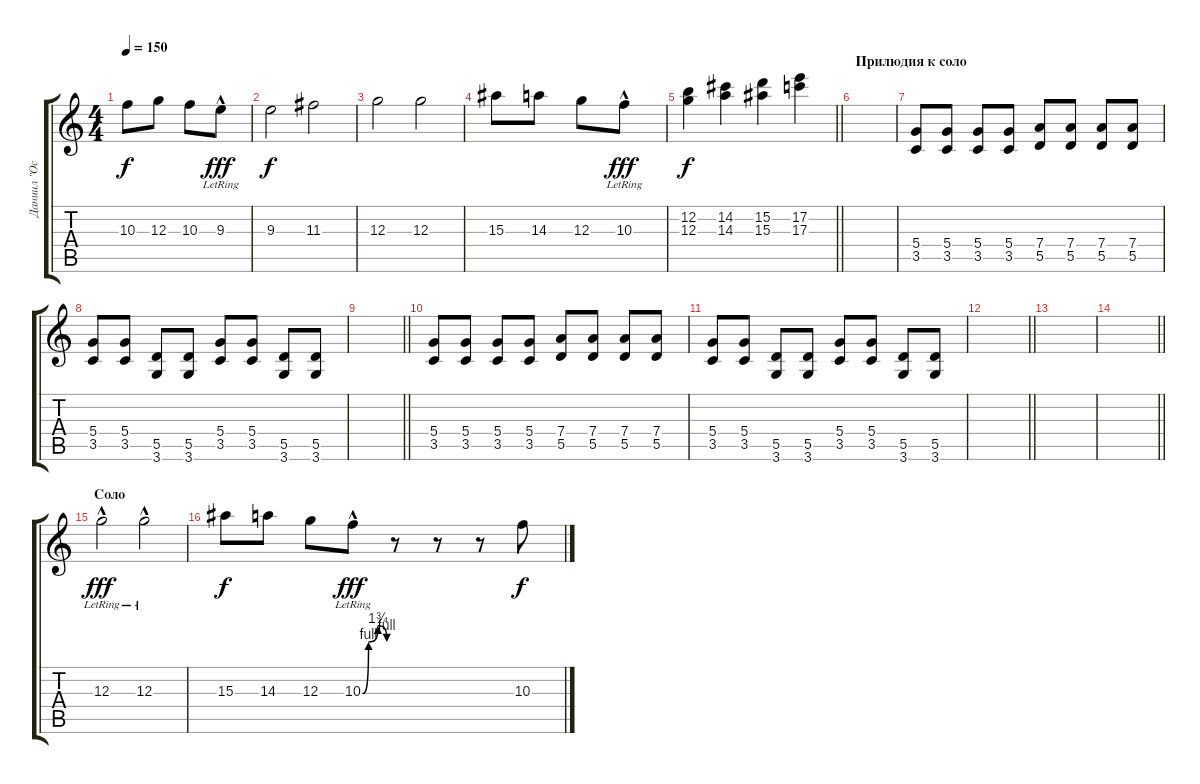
\track ("Даниил \"Остин\" Шамаев" "Даниил \"Ос") {instrument overdrivenguitar}
\staff {score tabs}
\tuning (E4 B3 G3 D3 A2 E2) {hide}
\ts (4 4)
\tempo 150
\clef g2
\ks c
10.3.8{dy f} 12.3.8 10.3.8 9.3{hac lr}.8{dy fff} |
9.3.2{dy f} 11.3.2 |
12.3.2 12.3.2 |
15.3.8 14.3.8 12.3.8 10.3{hac lr}.8{dy fff} |
\barLineRight lightlight
(12.2 12.3).4{dy f} (14.2 14.3).4 (15.2 15.3).4 (17.2 17.3).4 |
\section ("" "Прилюдия к соло")
|
(5.4 3.5).8 (5.4 3.5).8 (5.4 3.5).8 (5.4 3.5).8 (7.4 5.5).8 (7.4 5.5).8 (7.4 5.5).8 (7.4 5.5).8 |
(5.4 3.5).8 (5.4 3.5).8 (5.5 3.6).8 (5.5 3.6).8 (5.4 3.5).8 (5.4 3.5).8 (5.5 3.6).8 (5.5 3.6).8 |
\barLineRight lightlight
|
(5.4 3.5).8 (5.4 3.5).8 (5.4 3.5).8 (5.4 3.5).8 (7.4 5.5).8 (7.4 5.5).8 (7.4 5.5).8 (7.4 5.5).8 |
(5.4 3.5).8 (5.4 3.5).8 (5.5 3.6).8 (5.5 3.6).8 (5.4 3.5).8 (5.4 3.5).8 (5.5 3.6).8 (5.5 3.6).8 |
\barLineRight lightlight
|
|
\barLineRight lightlight
|
\section ("" "Соло")
12.3{hac lr}.2{dy fff} 12.3{hac lr}.2 |
15.3.8{dy f} 14.3.8 12.3.8 10.3{be (custom 0 0 15 4 38 7 60 4) hac lr}.8{dy fff} r.8 r.8 r.8 10.3.8{dy f}
